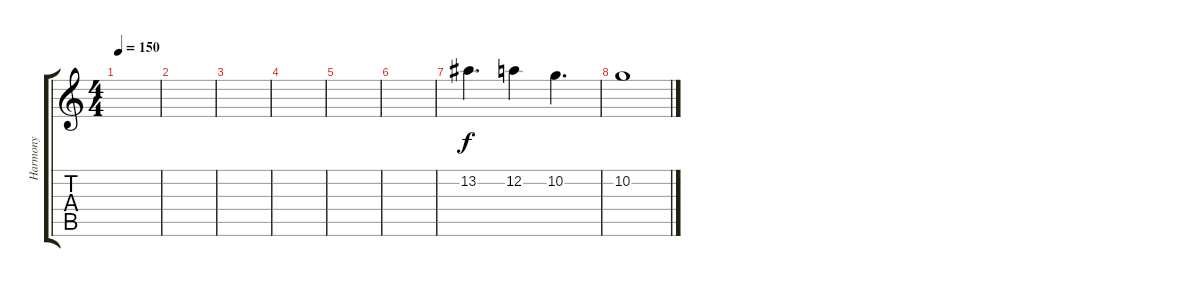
\track ("Harmony" "Harmony") {instrument distortionguitar}
\staff {score tabs}
\tuning (D4 A3 F3 C3 G2 D2) {hide}
\ts (4 4)
\tempo 150
\clef g2
\ks c
|
|
|
|
|
|
13.2.4{d volume 10 instrument acousticguitarsteel} 12.2.4 10.2.4{d} |
10.2.1
